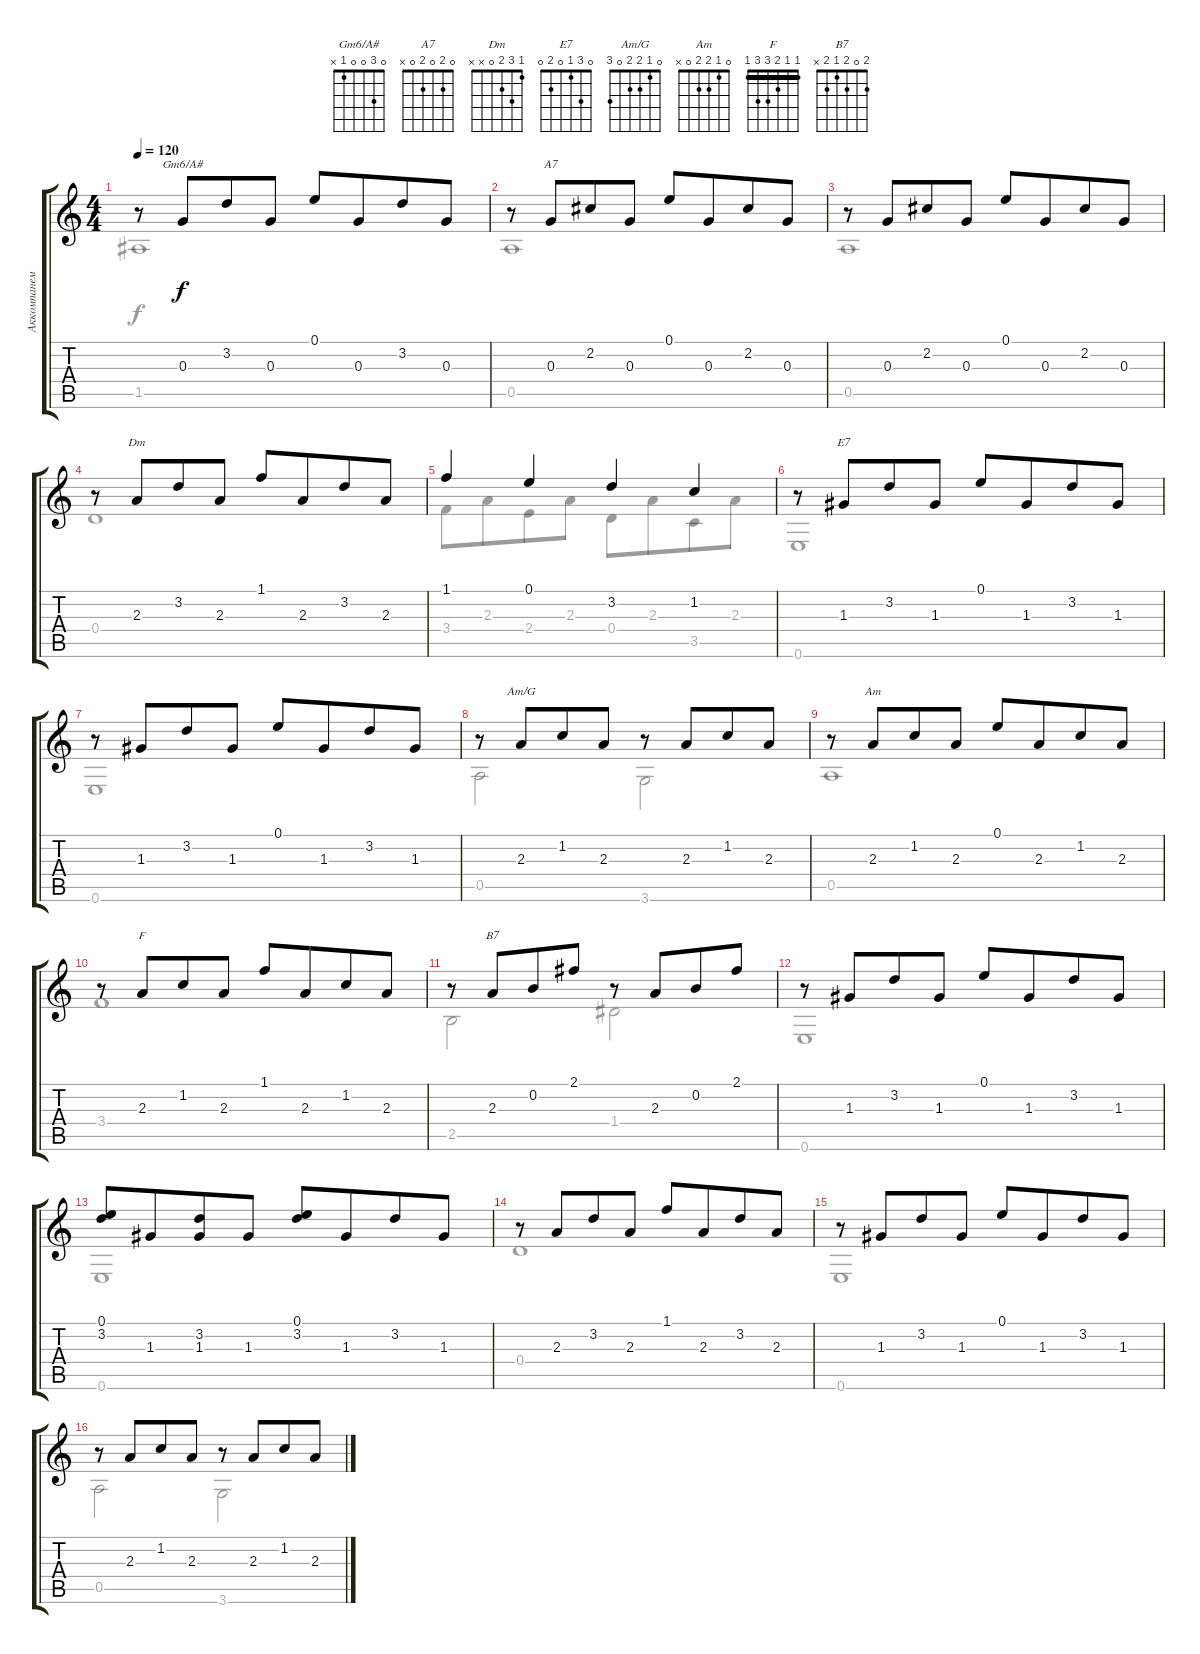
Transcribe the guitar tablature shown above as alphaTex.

\track ("Аккомпанемент" "Аккомпанем") {instrument acousticguitarsteel}
\staff {score tabs}
\tuning (E4 B3 G3 D3 A2 E2) {hide}
\chord ("Gm6/A#" 0 3 0 0 1 x)
\chord ("A7" 0 2 0 2 0 x)
\chord ("Dm" 1 3 2 0 x x)
\chord ("E7" 0 3 1 0 2 0)
\chord ("Am/G" 0 1 2 2 0 3)
\chord ("Am" 0 1 2 2 0 x)
\chord ("F" 1 1 2 3 3 1) {barre 1}
\chord ("B7" 2 0 2 1 2 x)
\voice
\ts (4 4)
\tempo 120
\clef g2
\ks c
r.8{dy f} 0.3.8{ch "Gm6/A#" beam merge} 3.2.8 0.3.8 0.1.8 0.3.8{beam merge} 3.2.8 0.3.8 |
r.8 0.3.8{ch "A7" beam merge} 2.2.8 0.3.8 0.1.8 0.3.8{beam merge} 2.2.8 0.3.8 |
r.8 0.3.8{beam merge} 2.2.8 0.3.8 0.1.8 0.3.8{beam merge} 2.2.8 0.3.8 |
r.8 2.3.8{ch "Dm" beam merge} 3.2.8 2.3.8 1.1.8 2.3.8{beam merge} 3.2.8 2.3.8 |
1.1.4 0.1.4 3.2.4 1.2.4 |
r.8 1.3.8{ch "E7" beam merge} 3.2.8 1.3.8 0.1.8 1.3.8{beam merge} 3.2.8 1.3.8 |
r.8 1.3.8{beam merge} 3.2.8 1.3.8 0.1.8 1.3.8{beam merge} 3.2.8 1.3.8 |
r.8 2.3.8{ch "Am/G" beam merge} 1.2.8 2.3.8 r.8 2.3.8{beam merge} 1.2.8 2.3.8 |
r.8 2.3.8{ch "Am" beam merge} 1.2.8 2.3.8 0.1.8 2.3.8{beam merge} 1.2.8 2.3.8 |
r.8 2.3.8{ch "F" beam merge} 1.2.8 2.3.8 1.1.8 2.3.8{beam merge} 1.2.8 2.3.8 |
r.8 2.3.8{ch "B7" beam merge} 0.2.8 2.1.8 r.8 2.3.8{beam merge} 0.2.8 2.1.8 |
r.8 1.3.8{beam merge} 3.2.8 1.3.8 0.1.8{beam Up} 1.3.8{beam Up beam merge} 3.2.8{beam Up} 1.3.8{beam Up} |
(0.1 3.2).8 1.3.8{beam merge} (3.2 1.3).8 1.3.8 (0.1 3.2).8 1.3.8{beam merge} 3.2.8 1.3.8 |
r.8 2.3.8{beam merge} 3.2.8 2.3.8 1.1.8 2.3.8{beam merge} 3.2.8 2.3.8 |
r.8 1.3.8{beam merge} 3.2.8 1.3.8 0.1.8 1.3.8{beam merge} 3.2.8 1.3.8 |
r.8 2.3.8{beam merge} 1.2.8 2.3.8 r.8 2.3.8{beam merge} 1.2.8 2.3.8
\voice
\clef g2
\ottava regular
\simile none
\ks c
1.5.1{dy f} |
0.5.1 |
0.5.1 |
0.4.1 |
3.4.8 2.3.8{beam merge} 2.4.8 2.3.8 0.4.8 2.3.8{beam merge} 3.5.8 2.3.8 |
0.6.1 |
0.6.1 |
0.5.2 3.6.2 |
0.5.1 |
3.4.1 |
2.5.2 1.4.2 |
0.6.1 |
0.6.1 |
0.4.1 |
0.6.1 |
0.5.2 3.6.2
